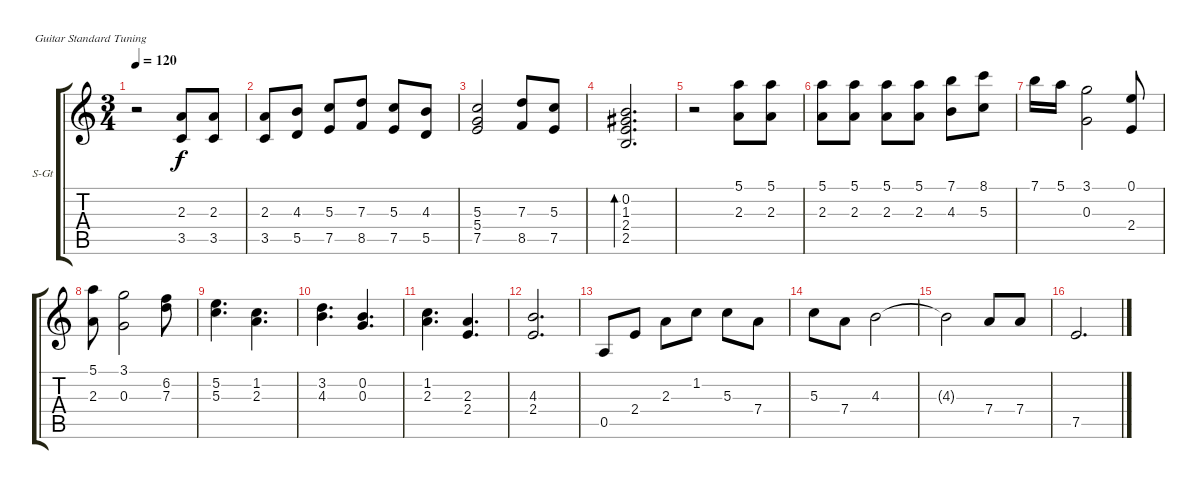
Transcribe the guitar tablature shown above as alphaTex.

\defaultSystemsLayout 4
\bracketExtendMode groupsimilarinstruments
\firstSystemTrackNameOrientation horizontal
\otherSystemsTrackNameOrientation horizontal
\track ("Steel Guitar" "S-Gt") {instrument acousticguitarsteel}
\staff {score tabs}
\tuning (E4 B3 G3 D3 A2 E2)
\ts (3 4)
\tempo 120
\clef g2
\scale
0.198704
\ks aminor
r.2{dy f} (2.3 3.5).8 (3.5 2.3).8 |
\scale
0.272138 (3.5 2.3).8 (5.5 4.3).8 (7.5 5.3).8 (8.5 7.3).8 (7.5 5.3).8 (5.5 4.3).8 |
\scale
0.198704 (7.5 5.4 5.3).2 (8.5 7.3).8 (5.3 7.5).8 |
\scale
0.131749 (0.2 2.4 1.3 2.5).2{d bd 188} |
\scale
0.198704 r.2 (2.3 5.1).8 (2.3 5.1).8 |
\scale
0.246094 (2.3 5.1).8 (2.3 5.1).8 (2.3 5.1).8 (2.3 5.1).8 (4.3 7.1).8 (5.3 8.1).8 |
\scale
0.214844 7.1.16 5.1.16 (3.1 0.3).2 (2.4 0.1).8 |
\scale
0.179688 (2.3 5.1).8 (0.3 3.1).2 (7.3 6.2).8 |
\scale
0.179688 (5.2 5.3).4{d} (1.2 2.3).4{d} |
\scale
0.179688 (4.3 3.2).4{d} (0.3 0.2).4{d} |
\scale
0.198704 (1.2 2.3).4{d} (2.4 2.3).4{d} |
\scale
0.131749 (2.4 4.3).2{d} |
\scale
0.272138 0.5.8 2.4.8 2.3.8 1.2.8 5.3.8 7.4.8 |
\scale
0.198704 5.3.8 7.4.8 4.3.2 |
\scale
0.198704 4.3{t}.2 7.4.8 7.4.8 |
\scale
0.113383 7.5.2{d}
